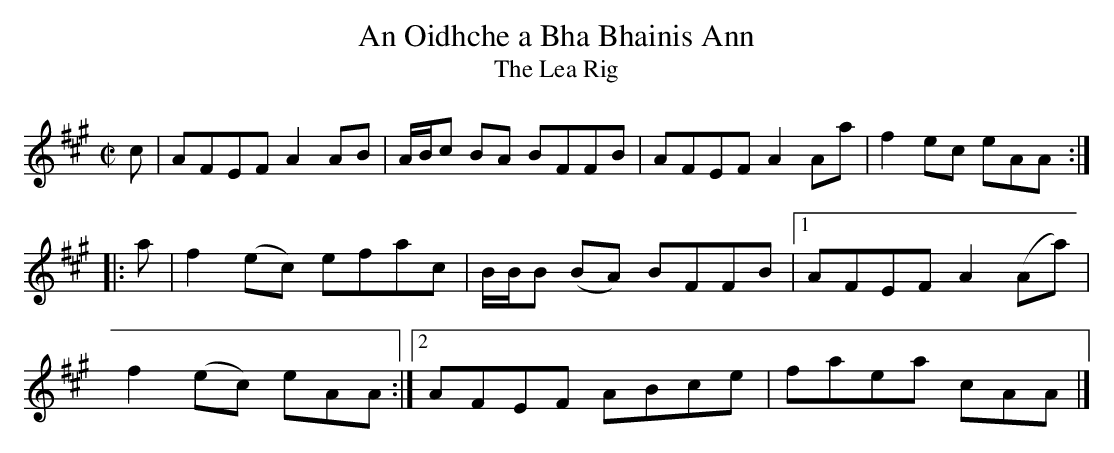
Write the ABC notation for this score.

X:1
T:An Oidhche a Bha Bhainis Ann
T:Lea Rig, The
M:C|
L:1/8
K:A
c|AFEF A2AB|A/B/c BA BFFB|AFEF A2Aa|f2ec eAA:|
|:a|f2 (ec) efac|B/B/B (BA) BFFB|1 AFEF A2 (Aa)|
f2 (ec) eAA:|2 AFEF ABce|faea cAA|]
